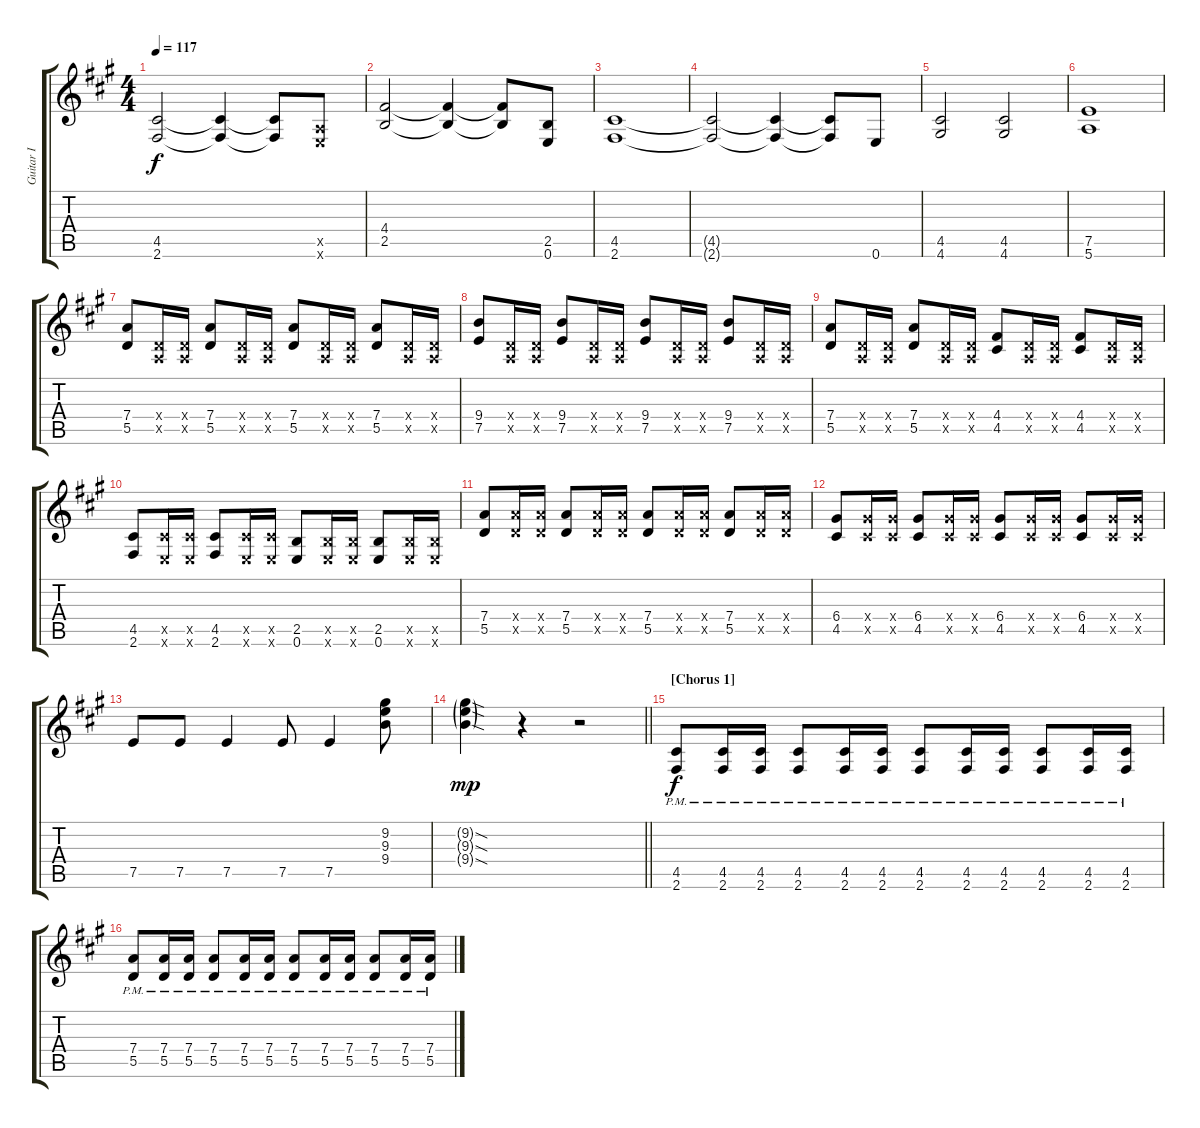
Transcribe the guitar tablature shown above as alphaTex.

\track ("Guitar I" "Guitar I") {instrument distortionguitar}
\staff {score tabs}
\tuning (E4 B3 G3 D3 A2 E2) {hide}
\ts (4 4)
\tempo 117
\clef g2
\ks a
(4.5{t} 2.6{t}).2{dy f} (4.5{t} 2.6{t}).4 (4.5{t} 2.6{t}).8 (0.5{x} 0.6{x}).8 |
(4.4 2.5).2 (4.4{t} 2.5{t}).4 (4.4{t} 2.5{t}).8 (2.5 0.6).8 |
(4.5 2.6).1 |
(4.5{t} 2.6{t}).2 (4.5{t} 2.6{t}).4 (4.5{t} 2.6{t}).8 0.6.8 |
(4.5 4.6).2 (4.5 4.6).2 |
(7.5 5.6).1 |
(7.4 5.5).8 (0.4{x} 0.5{x}).16 (0.4{x} 0.5{x}).16 (7.4 5.5).8 (0.4{x} 0.5{x}).16 (0.4{x} 0.5{x}).16 (7.4 5.5).8 (0.4{x} 0.5{x}).16 (0.4{x} 0.5{x}).16 (7.4 5.5).8 (0.4{x} 0.5{x}).16 (0.4{x} 0.5{x}).16 |
(9.4 7.5).8 (0.4{x} 0.5{x}).16 (0.4{x} 0.5{x}).16 (9.4 7.5).8 (0.4{x} 0.5{x}).16 (0.4{x} 0.5{x}).16 (9.4 7.5).8 (0.4{x} 0.5{x}).16 (0.4{x} 0.5{x}).16 (9.4 7.5).8 (0.4{x} 0.5{x}).16 (0.4{x} 0.5{x}).16 |
(7.4 5.5).8 (0.4{x} 0.5{x}).16 (0.4{x} 0.5{x}).16 (7.4 5.5).8 (0.4{x} 0.5{x}).16 (0.4{x} 0.5{x}).16 (4.4 4.5).8 (0.4{x} 0.5{x}).16 (0.4{x} 0.5{x}).16 (4.4 4.5).8 (0.4{x} 0.5{x}).16 (0.4{x} 0.5{x}).16 |
(4.5 2.6).8 (4.5{x} 0.6{x}).16 (4.5{x} 0.6{x}).16 (4.5 2.6).8 (4.5{x} 0.6{x}).16 (4.5{x} 0.6{x}).16 (2.5 0.6).8 (2.5{x} 0.6{x}).16 (2.5{x} 0.6{x}).16 (2.5 0.6).8 (2.5{x} 0.6{x}).16 (2.5{x} 0.6{x}).16 |
(7.4 5.5).8 (7.4{x} 5.5{x}).16 (7.4{x} 5.5{x}).16 (7.4 5.5).8 (7.4{x} 5.5{x}).16 (7.4{x} 5.5{x}).16 (7.4 5.5).8 (7.4{x} 5.5{x}).16 (7.4{x} 5.5{x}).16 (7.4 5.5).8 (7.4{x} 5.5{x}).16 (7.4{x} 5.5{x}).16 |
(6.4 4.5).8 (6.4{x} 4.5{x}).16 (6.4{x} 4.5{x}).16 (6.4 4.5).8 (6.4{x} 4.5{x}).16 (6.4{x} 4.5{x}).16 (6.4 4.5).8 (6.4{x} 4.5{x}).16 (6.4{x} 4.5{x}).16 (6.4 4.5).8 (6.4{x} 4.5{x}).16 (6.4{x} 4.5{x}).16 |
7.5.8 7.5.8 7.5.4 7.5.8 7.5.4 (9.2 9.3 9.4).8 |
\barLineRight lightlight
(9.2{sod g} 9.3{sod g} 9.4{sod g}).4{dy mp} r.4 r.2 |
\section ("" "[Chorus 1]")
(4.5{pm} 2.6{pm}).8{dy f} (4.5{pm} 2.6{pm}).16 (4.5{pm} 2.6{pm}).16 (4.5{pm} 2.6{pm}).8 (4.5{pm} 2.6{pm}).16 (4.5{pm} 2.6{pm}).16 (4.5{pm} 2.6{pm}).8 (4.5{pm} 2.6{pm}).16 (4.5{pm} 2.6{pm}).16 (4.5{pm} 2.6{pm}).8 (4.5{pm} 2.6{pm}).16 (4.5{pm} 2.6{pm}).16 |
(7.4{pm} 5.5{pm}).8 (7.4{pm} 5.5{pm}).16 (7.4{pm} 5.5{pm}).16 (7.4{pm} 5.5{pm}).8 (7.4{pm} 5.5{pm}).16 (7.4{pm} 5.5{pm}).16 (7.4{pm} 5.5{pm}).8 (7.4{pm} 5.5{pm}).16 (7.4{pm} 5.5{pm}).16 (7.4{pm} 5.5{pm}).8 (7.4{pm} 5.5{pm}).16 (7.4{pm} 5.5{pm}).16
